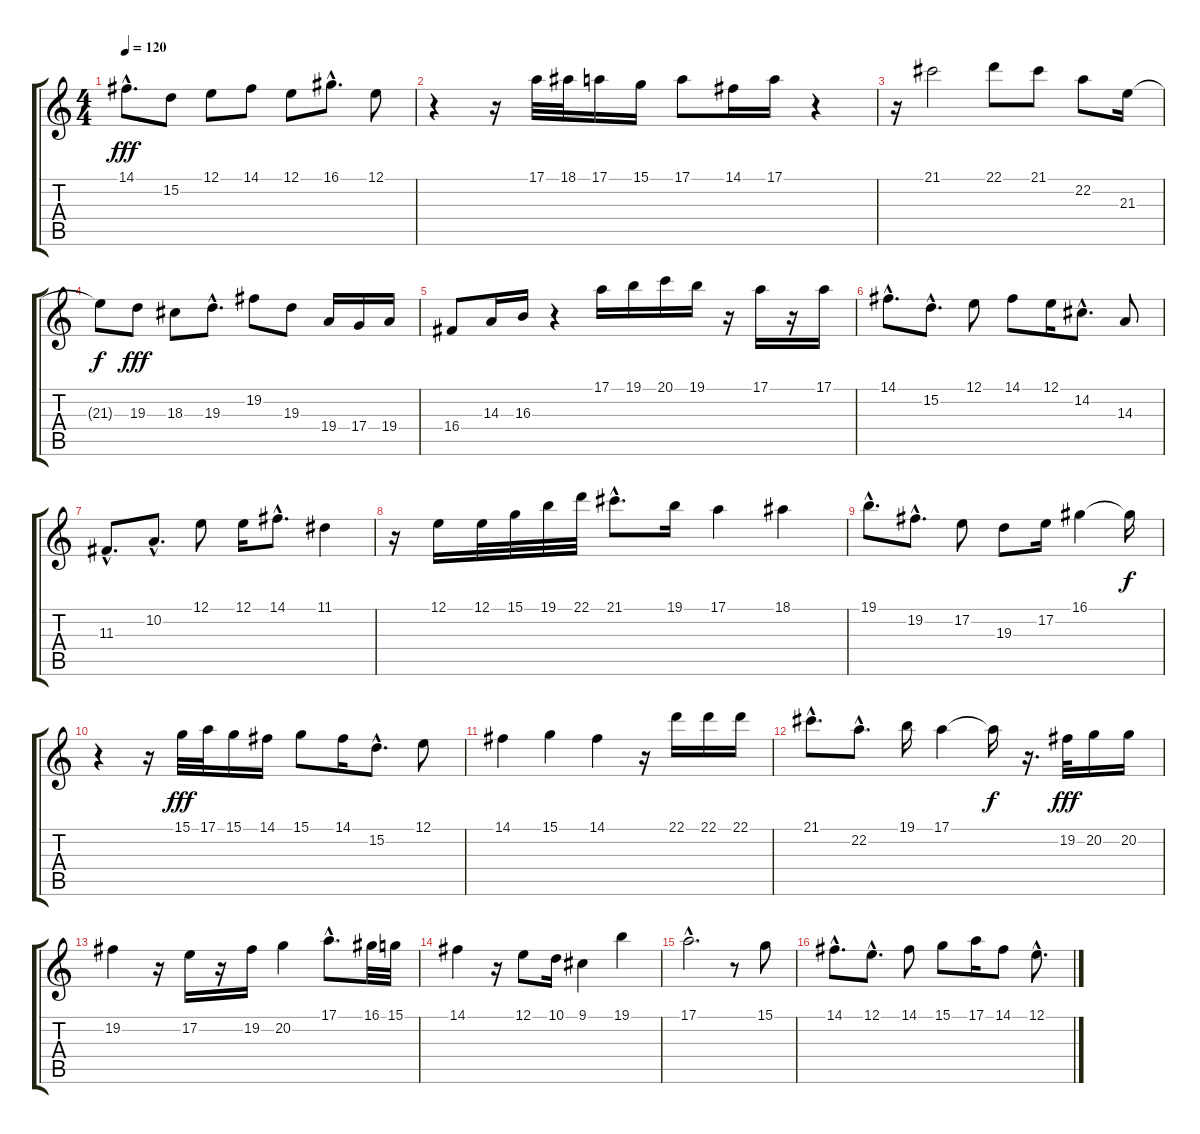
\track "" {instrument recorder}
\staff {score tabs}
\tuning (E4 B3 G3 D3 A2 E2) {hide}
\ts (4 4)
\tempo 120
\clef g2
\ks c
14.1{hac}.8{d dy fff} 15.2.8 12.1.8 14.1.8 12.1.8 16.1{hac}.8{d} 12.1.8 |
r.4 r.16 17.1.32 18.1.32 17.1.16 15.1.16 17.1.8 14.1.16 17.1.16 r.4 |
r.16 21.1.2 22.1.8 21.1.8 22.2.8 21.3.16 |
21.3{t}.8{dy f} 19.3.8{dy fff} 18.3.8 19.3{hac}.8{d} 19.2.8 19.3.8 19.4.16 17.4.16 19.4.16 |
16.4.8 14.3.16 16.3.16 r.4 17.1.16 19.1.16 20.1.16 19.1.16 r.16 17.1.16 r.16 17.1.16 |
14.1{hac}.8{d} 15.2{hac}.8{d} 12.1.8 14.1.8 12.1.16 14.2{hac}.8{d} 14.3.8 |
11.3{hac}.8{d} 10.2{hac}.8{d} 12.1.8 12.1.16 14.1{hac}.8{d} 11.1.4 |
r.16 12.1.16 12.1.32 15.1.32 19.1.32 22.1.32 21.1{hac}.8{d} 19.1.16 17.1.4 18.1.4 |
19.1{hac}.8{d} 19.2{hac}.8{d} 17.2.8 19.3.8 17.2.16 16.1.4 16.1{t}.16{dy f} |
r.4 r.16 15.1.32{dy fff} 17.1.32 15.1.16 14.1.16 15.1.8 14.1.16 15.2{hac}.8{d} 12.1.8 |
14.1.4 15.1.4 14.1.4 r.16 22.1.16 22.1.16 22.1.16 |
21.1{hac}.8{d} 22.2{hac}.8{d} 19.1.16 17.1.4 17.1{t}.16{dy f} r.16{d} 19.2.32{dy fff} 20.2.16 20.2.16 |
19.2.4 r.16 17.2.16 r.16 19.2.16 20.2.4 17.1{hac}.8{d} 16.1.32 15.1.32 |
14.1.4 r.16 12.1.8 10.1.16 9.1.4 19.1.4 |
17.1{hac}.2{d} r.8 15.1.8 |
14.1{hac}.8{d} 12.1{hac}.8{d} 14.1.8 15.1.8 17.1.16 14.1.8 12.1{hac}.8{d}
